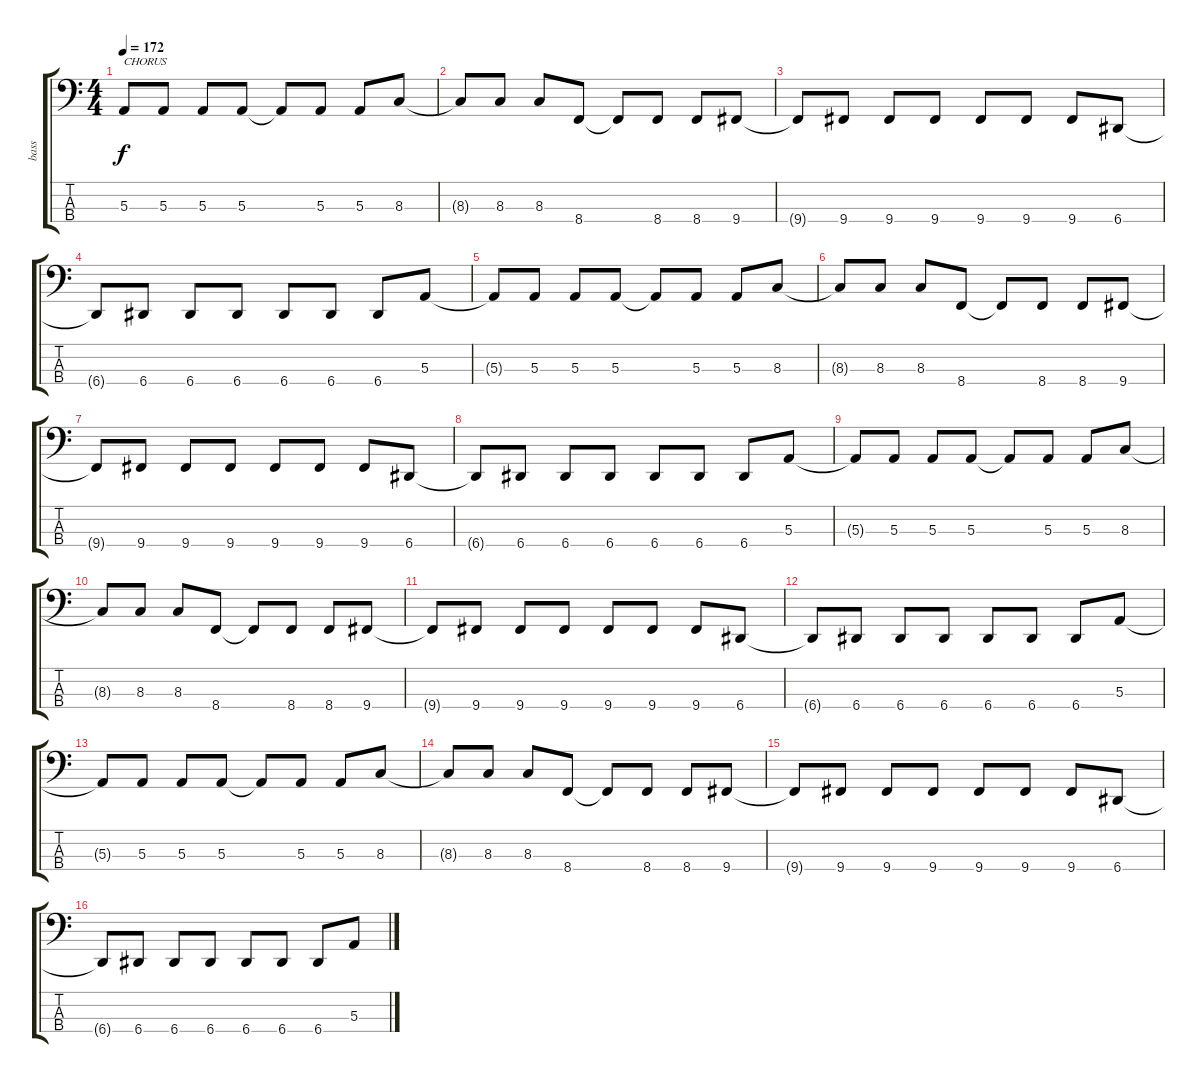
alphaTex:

\track ("bass" "bass") {instrument slapbass2}
\staff {score tabs}
\tuning (D2 A1 E1 A0) {hide}
\ts (4 4)
\tempo 172
\clef f4
\ks c
5.3.8{txt "CHORUS" dy f} 5.3.8 5.3.8 5.3.8 5.3{t}.8 5.3.8 5.3.8 8.3.8 |
8.3{t}.8 8.3.8 8.3.8 8.4.8 8.4{t}.8 8.4.8 8.4.8 9.4.8 |
9.4{t}.8 9.4.8 9.4.8 9.4.8 9.4.8 9.4.8 9.4.8 6.4.8 |
6.4{t}.8 6.4.8 6.4.8 6.4.8 6.4.8 6.4.8 6.4.8 5.3.8 |
5.3{t}.8 5.3.8 5.3.8 5.3.8 5.3{t}.8 5.3.8 5.3.8 8.3.8 |
8.3{t}.8 8.3.8 8.3.8 8.4.8 8.4{t}.8 8.4.8 8.4.8 9.4.8 |
9.4{t}.8 9.4.8 9.4.8 9.4.8 9.4.8 9.4.8 9.4.8 6.4.8 |
6.4{t}.8 6.4.8 6.4.8 6.4.8 6.4.8 6.4.8 6.4.8 5.3.8 |
5.3{t}.8 5.3.8 5.3.8 5.3.8 5.3{t}.8 5.3.8 5.3.8 8.3.8 |
8.3{t}.8 8.3.8 8.3.8 8.4.8 8.4{t}.8 8.4.8 8.4.8 9.4.8 |
9.4{t}.8 9.4.8 9.4.8 9.4.8 9.4.8 9.4.8 9.4.8 6.4.8 |
6.4{t}.8 6.4.8 6.4.8 6.4.8 6.4.8 6.4.8 6.4.8 5.3.8 |
5.3{t}.8 5.3.8 5.3.8 5.3.8 5.3{t}.8 5.3.8 5.3.8 8.3.8 |
8.3{t}.8 8.3.8 8.3.8 8.4.8 8.4{t}.8 8.4.8 8.4.8 9.4.8 |
9.4{t}.8 9.4.8 9.4.8 9.4.8 9.4.8 9.4.8 9.4.8 6.4.8 |
6.4{t}.8 6.4.8 6.4.8 6.4.8 6.4.8 6.4.8 6.4.8 5.3.8
